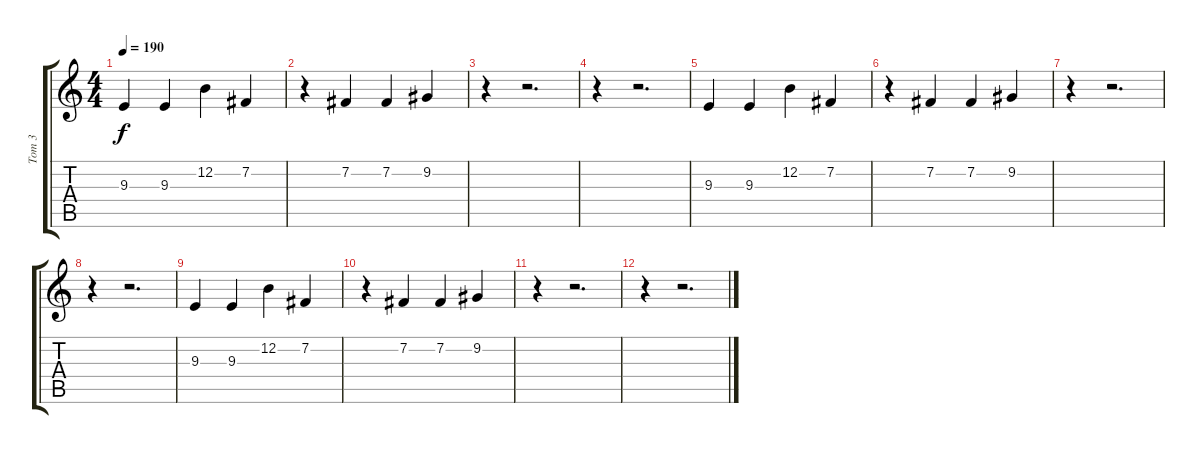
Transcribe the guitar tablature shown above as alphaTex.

\track ("Tom 3" "Tom 3") {instrument synthbrass1}
\staff {score tabs}
\tuning (E4 B3 G3 D3 A2 E2) {hide}
\ts (4 4)
\tempo 190
\clef g2
\ks c
9.3.4{dy f} 9.3.4 12.2.4 7.2.4 |
r.4 7.2.4 7.2.4 9.2.4 |
r.4 r.2{d} |
r.4 r.2{d} |
9.3.4 9.3.4 12.2.4 7.2.4 |
r.4 7.2.4 7.2.4 9.2.4 |
r.4 r.2{d} |
r.4 r.2{d} |
9.3.4 9.3.4 12.2.4 7.2.4 |
r.4 7.2.4 7.2.4 9.2.4 |
r.4 r.2{d} |
r.4 r.2{d}
